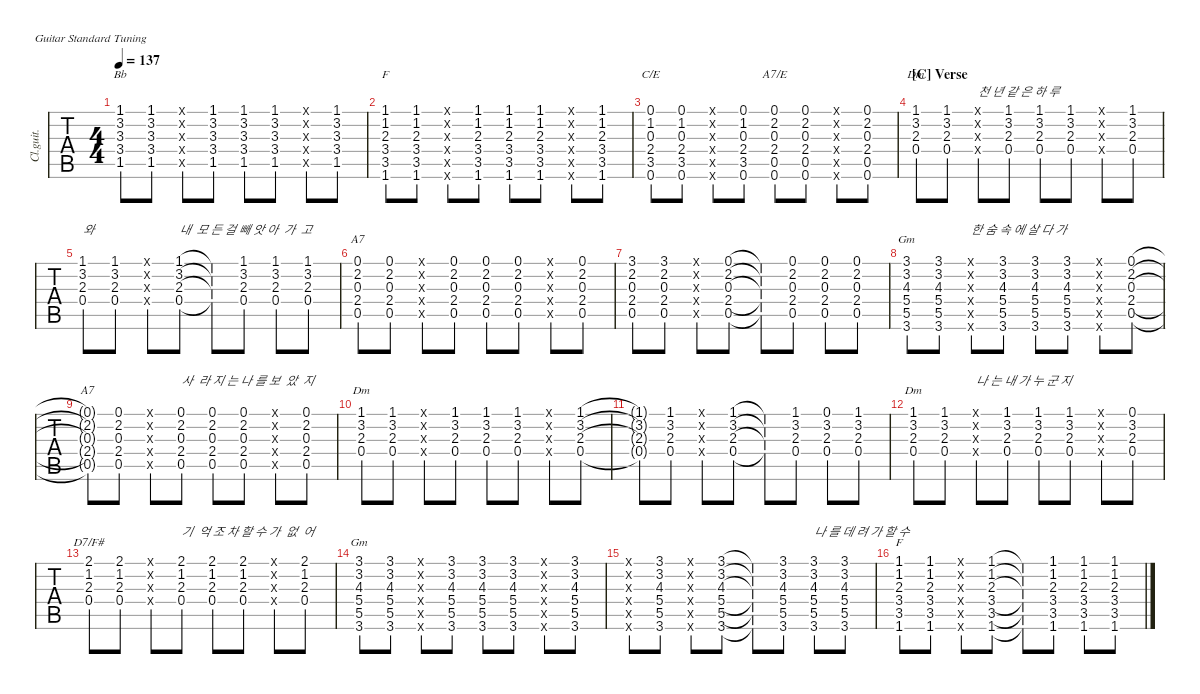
\defaultSystemsLayout 4
\hideDynamics
\bracketExtendMode nobrackets
\track ("Guitar2" "Cl.guit.") {defaultSystemsLayout 4 instrument electricguitarclean}
\staff {tabs}
\tuning (E4 B3 G3 D3 A2 E2)
\chord ("Dm" 1 3 2 0 x x) {showdiagram false showfingering false}
\chord ("Bb" 1 3 3 3 1 x) {showdiagram false showfingering false barre 1}
\chord ("F" 1 1 2 3 3 1) {showdiagram false showfingering false barre (1 1)}
\chord ("C/E" 0 1 0 2 3 0) {showdiagram false showfingering false}
\chord ("A7/E" 0 2 0 2 0 0) {showdiagram false showfingering false}
\chord ("A7" 0 2 0 2 0 x) {showdiagram false showfingering false}
\chord ("Gm" 3 3 4 5 5 3) {showdiagram false showfingering false barre (3 3)}
\chord ("D7/F#" 2 1 2 0 x x) {showdiagram false showfingering false}
\ts (4 4)
\tempo 137
\clef g2
\ks f
(1.5{acc b} 3.4{acc forcenatural} 3.3{acc b} 3.2{acc forcenatural} 1.1{acc forcenatural}).8{ch "Bb" dy mf} (1.5{acc b} 3.4{acc forcenatural} 3.3{acc b} 3.2{acc forcenatural} 1.1{acc forcenatural}).8 (1.5{x acc b} 3.4{x acc forcenatural} 3.3{x acc b} 3.2{x acc forcenatural} 1.1{x acc forcenatural}).8 (1.5{acc b} 3.4{acc forcenatural} 3.3{acc b} 3.2{acc forcenatural} 1.1{acc forcenatural}).8 (1.5{acc b} 3.4{acc forcenatural} 3.3{acc b} 3.2{acc forcenatural} 1.1{acc forcenatural}).8 (1.5{acc b} 3.4{acc forcenatural} 3.3{acc b} 3.2{acc forcenatural} 1.1{acc forcenatural}).8 (1.5{x acc b} 3.4{x acc forcenatural} 3.3{x acc b} 3.2{x acc forcenatural} 1.1{x acc forcenatural}).8 (1.5{acc b} 3.4{acc forcenatural} 3.3{acc b} 3.2{acc forcenatural} 1.1{acc forcenatural}).8 |
(1.6{acc forcenatural} 3.5{acc forcenatural} 3.4{acc forcenatural} 2.3{acc forcenatural} 1.2{acc forcenatural} 1.1{acc forcenatural}).8{ch "F"} (1.6{acc forcenatural} 3.5{acc forcenatural} 3.4{acc forcenatural} 2.3{acc forcenatural} 1.2{acc forcenatural} 1.1{acc forcenatural}).8 (1.6{x acc forcenatural} 3.5{x acc forcenatural} 3.4{x acc forcenatural} 2.3{x acc forcenatural} 1.2{x acc forcenatural} 1.1{x acc forcenatural}).8 (1.6{acc forcenatural} 3.5{acc forcenatural} 3.4{acc forcenatural} 2.3{acc forcenatural} 1.2{acc forcenatural} 1.1{acc forcenatural}).8 (1.6{acc forcenatural} 3.5{acc forcenatural} 3.4{acc forcenatural} 2.3{acc forcenatural} 1.2{acc forcenatural} 1.1{acc forcenatural}).8 (1.6{acc forcenatural} 3.5{acc forcenatural} 3.4{acc forcenatural} 2.3{acc forcenatural} 1.2{acc forcenatural} 1.1{acc forcenatural}).8 (1.6{x acc forcenatural} 3.5{x acc forcenatural} 3.4{x acc forcenatural} 2.3{x acc forcenatural} 1.2{x acc forcenatural} 1.1{x acc forcenatural}).8 (1.6{acc forcenatural} 3.5{acc forcenatural} 3.4{acc forcenatural} 2.3{acc forcenatural} 1.2{acc forcenatural} 1.1{acc forcenatural}).8 |
(3.5{acc forcenatural} 0.6{acc forcenatural} 2.4{acc forcenatural} 0.3{acc forcenatural} 1.2{acc forcenatural} 0.1{acc forcenatural}).8{ch "C/E"} (3.5{acc forcenatural} 0.6{acc forcenatural} 2.4{acc forcenatural} 0.3{acc forcenatural} 1.2{acc forcenatural} 0.1{acc forcenatural}).8 (3.5{x acc forcenatural} 0.6{x acc forcenatural} 2.4{x acc forcenatural} 0.3{x acc forcenatural} 1.2{x acc forcenatural} 0.1{x acc forcenatural}).8 (3.5{acc forcenatural} 0.6{acc forcenatural} 2.4{acc forcenatural} 0.3{acc forcenatural} 1.2{acc forcenatural} 0.1{acc forcenatural}).8 (0.5{acc forcenatural} 2.2{acc b} 2.4{acc forcenatural} 0.3{acc forcenatural} 0.6{acc forcenatural} 0.1{acc forcenatural}).8{ch "A7/E"} (0.5{acc forcenatural} 2.2{acc b} 2.4{acc forcenatural} 0.3{acc forcenatural} 0.6{acc forcenatural} 0.1{acc forcenatural}).8 (0.5{x acc forcenatural} 2.2{x acc b} 2.4{x acc forcenatural} 0.3{x acc forcenatural} 0.6{x acc forcenatural} 0.1{x acc forcenatural}).8 (0.5{acc forcenatural} 2.2{acc b} 2.4{acc forcenatural} 0.3{acc forcenatural} 0.6{acc forcenatural} 0.1{acc forcenatural}).8 |
\section ("C" "Verse")
(0.4{acc forcenatural} 2.3{acc forcenatural} 3.2{acc forcenatural} 1.1{acc forcenatural}).8{ch "Dm"} (0.4{acc forcenatural} 2.3{acc forcenatural} 3.2{acc forcenatural} 1.1{acc forcenatural}).8 (0.4{x acc forcenatural} 2.3{x acc forcenatural} 3.2{x acc forcenatural} 1.1{x acc forcenatural}).8{txt "천 년 같 은 하 루 "} (0.4{acc forcenatural} 2.3{acc forcenatural} 3.2{acc forcenatural} 1.1{acc forcenatural}).8 (0.4{acc forcenatural} 2.3{acc forcenatural} 3.2{acc forcenatural} 1.1{acc forcenatural}).8 (0.4{acc forcenatural} 2.3{acc forcenatural} 3.2{acc forcenatural} 1.1{acc forcenatural}).8 (0.4{x acc forcenatural} 2.3{x acc forcenatural} 3.2{x acc forcenatural} 1.1{x acc forcenatural}).8 (0.4{acc forcenatural} 2.3{acc forcenatural} 3.2{acc forcenatural} 1.1{acc forcenatural}).8 |
(0.4{acc forcenatural} 2.3{acc forcenatural} 3.2{acc forcenatural} 1.1{acc forcenatural}).8{txt "와"} (0.4{acc forcenatural} 2.3{acc forcenatural} 3.2{acc forcenatural} 1.1{acc forcenatural}).8 (0.4{x acc forcenatural} 2.3{x acc forcenatural} 3.2{x acc forcenatural} 1.1{x acc forcenatural}).8 (0.4{acc forcenatural} 2.3{acc forcenatural} 3.2{acc forcenatural} 1.1{acc forcenatural}).8{txt "내  모 든 걸 빼 앗 아  가  고"} (0.4{t acc forcenatural} 2.3{t acc forcenatural} 3.2{t acc forcenatural} 1.1{t acc forcenatural}).8 (0.4{acc forcenatural} 2.3{acc forcenatural} 3.2{acc forcenatural} 1.1{acc forcenatural}).8 (0.4{acc forcenatural} 2.3{acc forcenatural} 3.2{acc forcenatural} 1.1{acc forcenatural}).8 (0.4{acc forcenatural} 2.3{acc forcenatural} 3.2{acc forcenatural} 1.1{acc forcenatural}).8 |
(0.5{acc forcenatural} 2.4{acc forcenatural} 0.3{acc forcenatural} 2.2{acc b} 0.1{acc forcenatural}).8{ch "A7"} (0.5{acc forcenatural} 2.4{acc forcenatural} 0.3{acc forcenatural} 2.2{acc b} 0.1{acc forcenatural}).8 (0.5{x acc forcenatural} 2.4{x acc forcenatural} 0.3{x acc forcenatural} 2.2{x acc b} 0.1{x acc forcenatural}).8 (0.5{acc forcenatural} 2.4{acc forcenatural} 0.3{acc forcenatural} 2.2{acc b} 0.1{acc forcenatural}).8 (0.5{acc forcenatural} 2.4{acc forcenatural} 0.3{acc forcenatural} 2.2{acc b} 0.1{acc forcenatural}).8 (0.5{acc forcenatural} 2.4{acc forcenatural} 0.3{acc forcenatural} 2.2{acc b} 0.1{acc forcenatural}).8 (0.5{x acc forcenatural} 2.4{x acc forcenatural} 0.3{x acc forcenatural} 2.2{x acc b} 0.1{x acc forcenatural}).8 (0.5{acc forcenatural} 2.4{acc forcenatural} 0.3{acc forcenatural} 2.2{acc b} 0.1{acc forcenatural}).8 |
(0.5{acc forcenatural} 2.4{acc forcenatural} 0.3{acc forcenatural} 2.2{acc b} 3.1{acc forcenatural}).8 (0.5{acc forcenatural} 2.4{acc forcenatural} 0.3{acc forcenatural} 2.2{acc b} 3.1{acc forcenatural}).8 (0.5{x acc forcenatural} 2.4{x acc forcenatural} 0.3{x acc forcenatural} 2.2{x acc b} 3.1{x acc forcenatural}).8 (0.5{acc forcenatural} 2.4{acc forcenatural} 0.3{acc forcenatural} 2.2{acc b} 0.1{acc forcenatural}).8 (0.5{t acc forcenatural} 2.4{t acc forcenatural} 0.3{t acc forcenatural} 2.2{t acc b} 0.1{t acc forcenatural}).8 (0.5{acc forcenatural} 2.4{acc forcenatural} 0.3{acc forcenatural} 2.2{acc b} 0.1{acc forcenatural}).8 (0.5{acc forcenatural} 2.4{acc forcenatural} 0.3{acc forcenatural} 2.2{acc b} 0.1{acc forcenatural}).8 (0.5{acc forcenatural} 2.4{acc forcenatural} 0.3{acc forcenatural} 2.2{acc b} 0.1{acc forcenatural}).8 |
(5.5{acc forcenatural} 5.4{acc forcenatural} 4.3{acc forcenatural} 3.2{acc forcenatural} 3.1{acc forcenatural} 3.6{acc forcenatural}).8{ch "Gm"} (5.5{acc forcenatural} 5.4{acc forcenatural} 4.3{acc forcenatural} 3.2{acc forcenatural} 3.1{acc forcenatural} 3.6{acc forcenatural}).8 (5.5{x acc forcenatural} 5.4{x acc forcenatural} 4.3{x acc forcenatural} 3.2{x acc forcenatural} 3.1{x acc forcenatural} 3.6{x acc forcenatural}).8{txt "한 숨 속 에 살 다 가"} (5.5{acc forcenatural} 5.4{acc forcenatural} 4.3{acc forcenatural} 3.2{acc forcenatural} 3.1{acc forcenatural} 3.6{acc forcenatural}).8 (5.5{acc forcenatural} 5.4{acc forcenatural} 4.3{acc forcenatural} 3.2{acc forcenatural} 3.1{acc forcenatural} 3.6{acc forcenatural}).8 (5.5{acc forcenatural} 5.4{acc forcenatural} 4.3{acc forcenatural} 3.2{acc forcenatural} 3.1{acc forcenatural} 3.6{acc forcenatural}).8 (5.5{x acc forcenatural} 5.4{x acc forcenatural} 4.3{x acc forcenatural} 3.2{x acc forcenatural} 3.1{x acc forcenatural} 3.6{x acc forcenatural}).8 (0.5{acc forcenatural} 2.4{acc forcenatural} 0.3{acc forcenatural} 2.2{acc b} 0.1{acc forcenatural}).8 |
(0.5{t acc forcenatural} 2.4{t acc forcenatural} 0.3{t acc forcenatural} 2.2{t acc b} 0.1{t acc forcenatural}).8{ch "A7"} (0.5{acc forcenatural} 2.4{acc forcenatural} 0.3{acc forcenatural} 2.2{acc b} 0.1{acc forcenatural}).8 (0.5{x acc forcenatural} 2.4{x acc forcenatural} 0.3{x acc forcenatural} 2.2{x acc b} 0.1{x acc forcenatural}).8 (0.5{acc forcenatural} 2.4{acc forcenatural} 0.3{acc forcenatural} 2.2{acc b} 0.1{acc forcenatural}).8{txt "사  라 지 는 나 를 보  았  지"} (0.5{acc forcenatural} 2.4{acc forcenatural} 0.3{acc forcenatural} 2.2{acc b} 0.1{acc forcenatural}).8 (0.5{acc forcenatural} 2.4{acc forcenatural} 0.3{acc forcenatural} 2.2{acc b} 0.1{acc forcenatural}).8 (0.5{x acc forcenatural} 2.4{x acc forcenatural} 0.3{x acc forcenatural} 2.2{x acc b} 0.1{x acc forcenatural}).8 (0.5{acc forcenatural} 2.4{acc forcenatural} 0.3{acc forcenatural} 2.2{acc b} 0.1{acc forcenatural}).8 |
(0.4{acc forcenatural} 2.3{acc forcenatural} 3.2{acc forcenatural} 1.1{acc forcenatural}).8{ch "Dm"} (0.4{acc forcenatural} 2.3{acc forcenatural} 3.2{acc forcenatural} 1.1{acc forcenatural}).8 (0.4{x acc forcenatural} 2.3{x acc forcenatural} 3.2{x acc forcenatural} 1.1{x acc forcenatural}).8 (0.4{acc forcenatural} 2.3{acc forcenatural} 3.2{acc forcenatural} 1.1{acc forcenatural}).8 (0.4{acc forcenatural} 2.3{acc forcenatural} 3.2{acc forcenatural} 1.1{acc forcenatural}).8 (0.4{acc forcenatural} 2.3{acc forcenatural} 3.2{acc forcenatural} 1.1{acc forcenatural}).8 (0.4{x acc forcenatural} 2.3{x acc forcenatural} 3.2{x acc forcenatural} 1.1{x acc forcenatural}).8 (0.4{acc forcenatural} 2.3{acc forcenatural} 3.2{acc forcenatural} 1.1{acc forcenatural}).8 |
(0.4{t acc forcenatural} 2.3{t acc forcenatural} 3.2{t acc forcenatural} 1.1{t acc forcenatural}).8 (0.4{acc forcenatural} 2.3{acc forcenatural} 3.2{acc forcenatural} 1.1{acc forcenatural}).8 (0.4{x acc forcenatural} 2.3{x acc forcenatural} 3.2{x acc forcenatural} 1.1{x acc forcenatural}).8 (0.4{acc forcenatural} 2.3{acc forcenatural} 3.2{acc forcenatural} 1.1{acc forcenatural}).8 (0.4{t acc forcenatural} 2.3{t acc forcenatural} 3.2{t acc forcenatural} 1.1{t acc forcenatural}).8 (0.4{acc forcenatural} 2.3{acc forcenatural} 3.2{acc forcenatural} 1.1{acc forcenatural}).8 (0.4{acc forcenatural} 2.3{acc forcenatural} 3.2{acc forcenatural} 0.1{acc forcenatural}).8 (0.4{acc forcenatural} 2.3{acc forcenatural} 3.2{acc forcenatural} 1.1{acc forcenatural}).8 |
(0.4{acc forcenatural} 2.3{acc forcenatural} 3.2{acc forcenatural} 1.1{acc forcenatural}).8{ch "Dm"} (0.4{acc forcenatural} 2.3{acc forcenatural} 3.2{acc forcenatural} 1.1{acc forcenatural}).8 (0.4{x acc forcenatural} 2.3{x acc forcenatural} 3.2{x acc forcenatural} 1.1{x acc forcenatural}).8{txt "나 는 내 가 누 군 지"} (0.4{acc forcenatural} 2.3{acc forcenatural} 3.2{acc forcenatural} 1.1{acc forcenatural}).8 (0.4{acc forcenatural} 2.3{acc forcenatural} 3.2{acc forcenatural} 1.1{acc forcenatural}).8 (0.4{acc forcenatural} 2.3{acc forcenatural} 3.2{acc forcenatural} 1.1{acc forcenatural}).8 (0.4{x acc forcenatural} 2.3{x acc forcenatural} 3.2{x acc forcenatural} 1.1{x acc forcenatural}).8 (0.4{acc forcenatural} 2.3{acc forcenatural} 3.2{acc forcenatural} 0.1{acc forcenatural}).8 |
(2.3{acc forcenatural} 1.2{acc forcenatural} 2.1{acc b} 0.4{acc forcenatural}).8{ch "D7/F#"} (2.3{acc forcenatural} 1.2{acc forcenatural} 2.1{acc b} 0.4{acc forcenatural}).8 (2.3{x acc forcenatural} 1.2{x acc forcenatural} 2.1{x acc b} 0.4{x acc forcenatural}).8 (2.3{acc forcenatural} 1.2{acc forcenatural} 2.1{acc b} 0.4{acc forcenatural}).8{txt "기  억 조 차 할 수 가  없  어"} (2.3{acc forcenatural} 1.2{acc forcenatural} 2.1{acc b} 0.4{acc forcenatural}).8 (2.3{acc forcenatural} 1.2{acc forcenatural} 2.1{acc b} 0.4{acc forcenatural}).8 (2.3{x acc forcenatural} 1.2{x acc forcenatural} 2.1{x acc b} 0.4{x acc forcenatural}).8 (2.3{acc forcenatural} 1.2{acc forcenatural} 2.1{acc b} 0.4{acc forcenatural}).8 |
(5.5{acc forcenatural} 5.4{acc forcenatural} 4.3{acc forcenatural} 3.2{acc forcenatural} 3.1{acc forcenatural} 3.6{acc forcenatural}).8{ch "Gm"} (5.5{acc forcenatural} 5.4{acc forcenatural} 4.3{acc forcenatural} 3.2{acc forcenatural} 3.1{acc forcenatural} 3.6{acc forcenatural}).8 (5.5{x acc forcenatural} 5.4{x acc forcenatural} 4.3{x acc forcenatural} 3.2{x acc forcenatural} 3.1{x acc forcenatural} 3.6{x acc forcenatural}).8 (5.5{acc forcenatural} 5.4{acc forcenatural} 4.3{acc forcenatural} 3.2{acc forcenatural} 3.1{acc forcenatural} 3.6{acc forcenatural}).8 (5.5{acc forcenatural} 5.4{acc forcenatural} 4.3{acc forcenatural} 3.2{acc forcenatural} 3.1{acc forcenatural} 3.6{acc forcenatural}).8 (5.5{acc forcenatural} 5.4{acc forcenatural} 4.3{acc forcenatural} 3.2{acc forcenatural} 3.1{acc forcenatural} 3.6{acc forcenatural}).8 (5.5{x acc forcenatural} 5.4{x acc forcenatural} 4.3{x acc forcenatural} 3.2{x acc forcenatural} 3.1{x acc forcenatural} 3.6{x acc forcenatural}).8 (5.5{acc forcenatural} 5.4{acc forcenatural} 4.3{acc forcenatural} 3.2{acc forcenatural} 3.1{acc forcenatural} 3.6{acc forcenatural}).8 |
(5.5{x acc forcenatural} 5.4{x acc forcenatural} 4.3{x acc forcenatural} 3.2{x acc forcenatural} 3.1{x acc forcenatural} 3.6{x acc forcenatural}).8 (5.5{acc forcenatural} 5.4{acc forcenatural} 4.3{acc forcenatural} 3.2{acc forcenatural} 3.1{acc forcenatural} 3.6{acc forcenatural}).8 (5.5{x acc forcenatural} 5.4{x acc forcenatural} 4.3{x acc forcenatural} 3.2{x acc forcenatural} 3.1{x acc forcenatural} 3.6{x acc forcenatural}).8 (5.5{acc forcenatural} 5.4{acc forcenatural} 4.3{acc forcenatural} 3.2{acc forcenatural} 3.1{acc forcenatural} 3.6{acc forcenatural}).8 (5.5{t acc forcenatural} 5.4{t acc forcenatural} 4.3{t acc forcenatural} 3.2{t acc forcenatural} 3.1{t acc forcenatural} 3.6{t acc forcenatural}).8 (5.5{acc forcenatural} 5.4{acc forcenatural} 4.3{acc forcenatural} 3.2{acc forcenatural} 3.1{acc forcenatural} 3.6{acc forcenatural}).8 (5.5{acc forcenatural} 5.4{acc forcenatural} 4.3{acc forcenatural} 3.2{acc forcenatural} 3.1{acc forcenatural} 3.6{acc forcenatural}).8{txt "나 를 데 려 가 할 수"} (5.5{acc forcenatural} 5.4{acc forcenatural} 4.3{acc forcenatural} 3.2{acc forcenatural} 3.1{acc forcenatural} 3.6{acc forcenatural}).8 |
(3.5{acc forcenatural} 3.4{acc forcenatural} 2.3{acc forcenatural} 1.2{acc forcenatural} 1.1{acc forcenatural} 1.6{acc forcenatural}).8{ch "F"} (3.5{acc forcenatural} 3.4{acc forcenatural} 2.3{acc forcenatural} 1.2{acc forcenatural} 1.1{acc forcenatural} 1.6{acc forcenatural}).8 (3.5{x acc forcenatural} 3.4{x acc forcenatural} 2.3{x acc forcenatural} 1.2{x acc forcenatural} 1.1{x acc forcenatural} 1.6{x acc forcenatural}).8 (3.5{acc forcenatural} 3.4{acc forcenatural} 2.3{acc forcenatural} 1.2{acc forcenatural} 1.1{acc forcenatural} 1.6{acc forcenatural}).8 (3.5{t acc forcenatural} 3.4{t acc forcenatural} 2.3{t acc forcenatural} 1.2{t acc forcenatural} 1.1{t acc forcenatural} 1.6{t acc forcenatural}).8 (3.5{acc forcenatural} 3.4{acc forcenatural} 2.3{acc forcenatural} 1.2{acc forcenatural} 1.1{acc forcenatural} 1.6{acc forcenatural}).8 (3.5{acc forcenatural} 3.4{acc forcenatural} 2.3{acc forcenatural} 1.2{acc forcenatural} 1.1{acc forcenatural} 1.6{acc forcenatural}).8 (3.5{acc forcenatural} 3.4{acc forcenatural} 2.3{acc forcenatural} 1.2{acc forcenatural} 1.1{acc forcenatural} 1.6{acc forcenatural}).8
